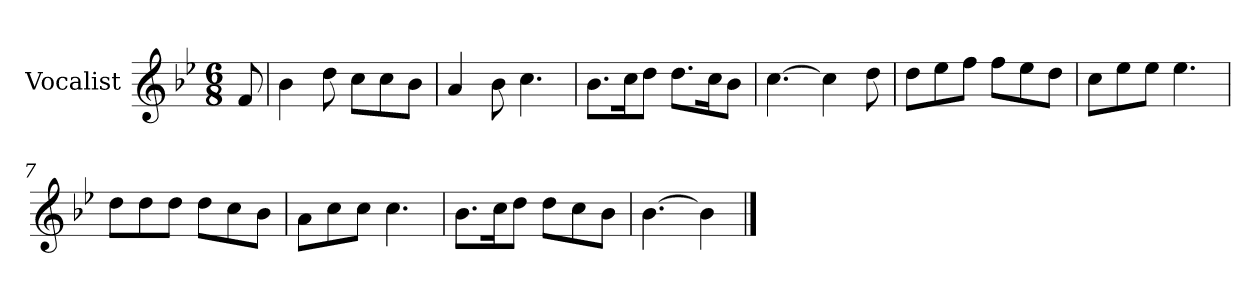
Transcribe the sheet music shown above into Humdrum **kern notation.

**kern
*part1
*staff1
*I"Vocalist
*k[b-e-]
*B-:
*M6/8
=
8f
=1
4b-
8dd
8ccL
8cc
8b-J
=2
4a
8b-
4.cc
=3
8.b-L
16ccK
8ddJ
8.ddL
16ccK
8b-J
=4
[4.cc
4cc]
8dd
=5
8ddL
8ee-
8ffJ
8ffL
8ee-
8ddJ
=6
8ccL
8ee-
8ee-J
4.ee-
=7
8ddL
8dd
8ddJ
8ddL
8cc
8b-J
=8
8aL
8cc
8ccJ
4.cc
=9
8.b-L
16ccK
8ddJ
8ddL
8cc
8b-J
=10
[4.b-
4b-]
==
*-
